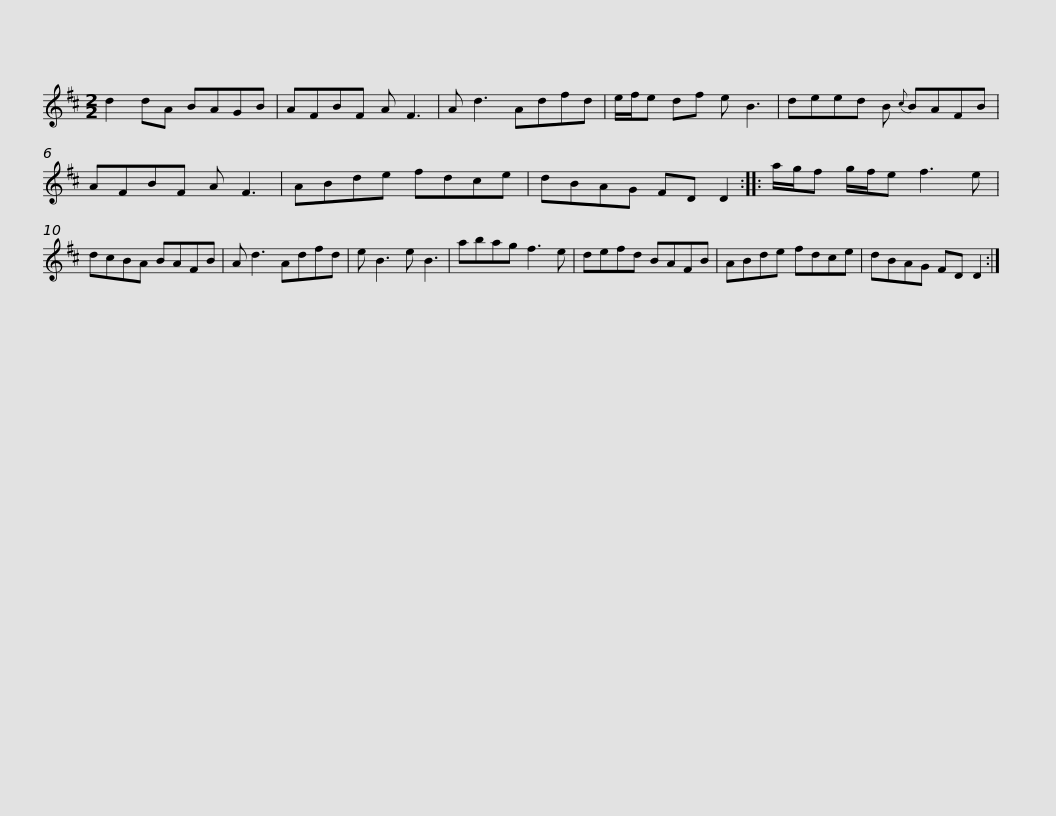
X:1
L:1/8
M:2/2
I:linebreak $
K:D
V:1 treble
V:1
 d2 dA BAGB | AFBF A F3 | A d3 Adfd | e/f/e df e B3 | deed B{c} BAFB |$ %5
 AFBF A F3 | ABde fdce | dBAG FD D2 :: a/g/f g/f/e f3 e | dcBA BAFB |$ %10
 A d3 Adfd | e B3 e B3 | abag f3 e | defd BAFB | ABde fdce | %15
 dBAG FD D2 :| %16
